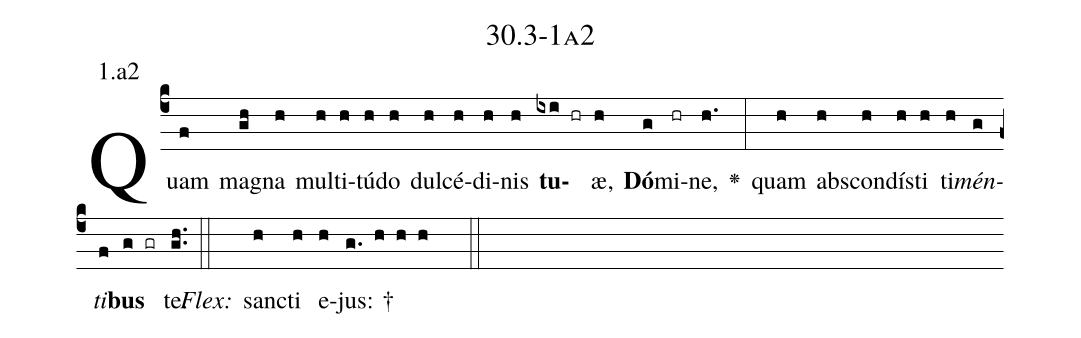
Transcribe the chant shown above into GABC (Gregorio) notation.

name: 30.3-1a2;
annotation: 1.a2;
%%
(c4)Quam(f) ma(gh)gna(h) mul(h)ti(h)tú(h)do(h) dul(h)cé(h)di(h)nis(h) <b>tu</b>(ixi hr)æ,(h) <b>Dó</b>(g)mi(hr)ne,(h.) <v>\greheightstar</v>(:) quam(h) abs(h)con(h)dís(h)ti(h) ti(h)<i>mén</i>(g)<i>ti</i>(f)<b>bus</b>(g gr) te.(gh..) (::)
<i>Flex:</i>()  sanc(h)ti(h) e(h)jus: †(g. h h h  ::)

%E(h) u(h) o(g) u(f) a(g) e.(gh..) (::)
